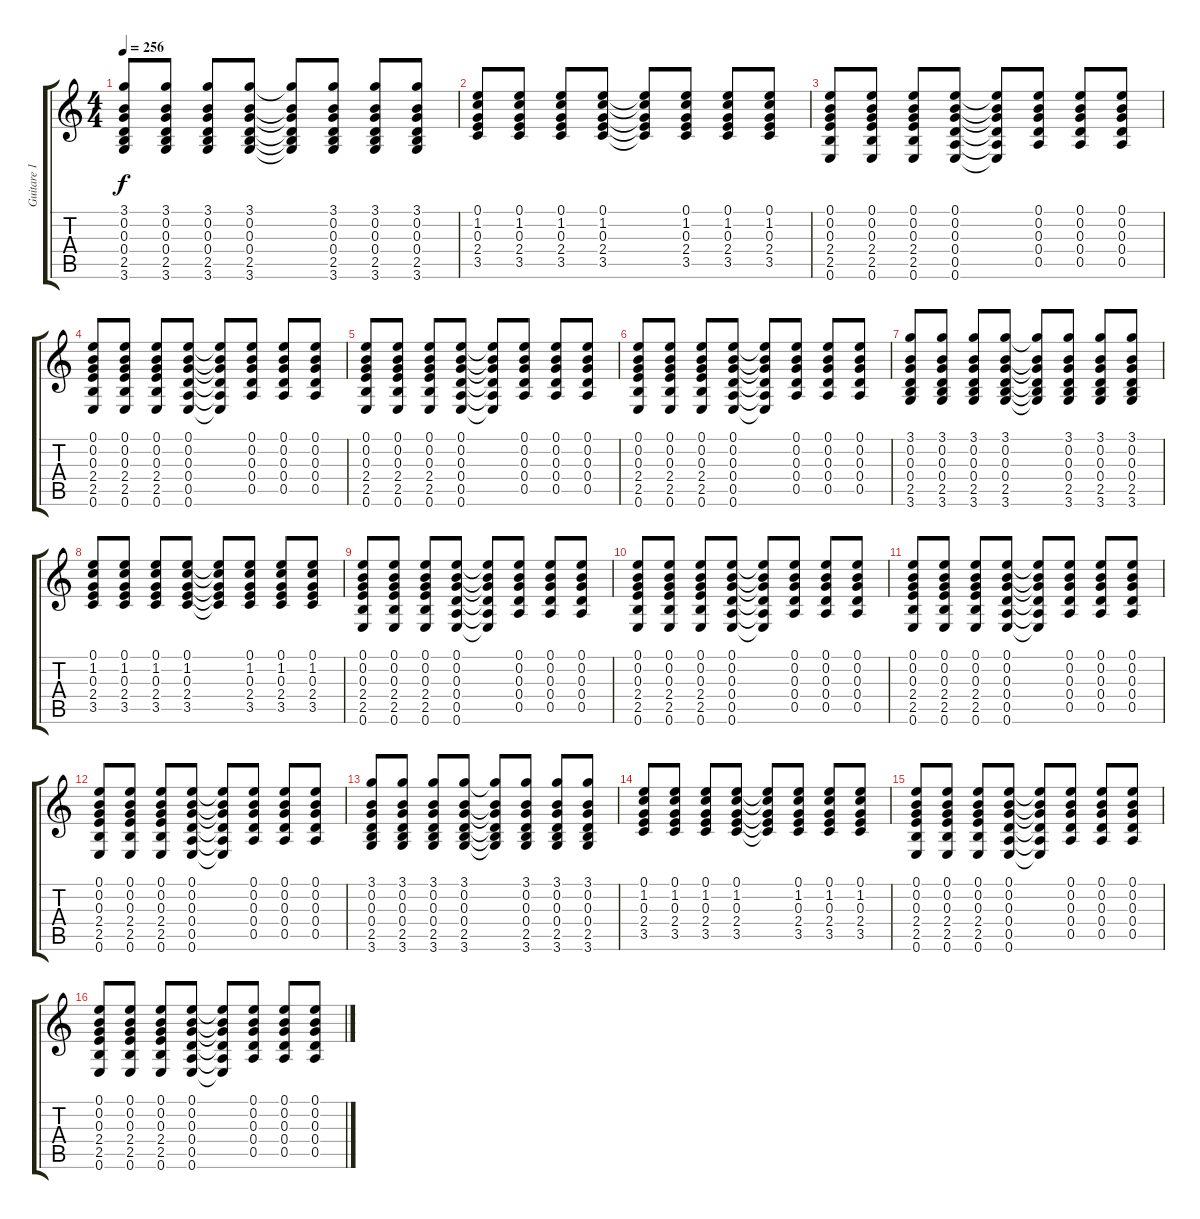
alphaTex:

\track ("Guitare 1" "Guitare 1") {instrument electricguitarclean}
\staff {score tabs}
\tuning (E4 B3 G3 D3 A2 E2) {hide}
\ts (4 4)
\tempo 256
\clef g2
\ks c
(3.1 0.2 0.3 0.4 2.5 3.6).8{dy f} (3.1 0.2 0.3 0.4 2.5 3.6).8 (3.1 0.2 0.3 0.4 2.5 3.6).8 (3.1 0.2 0.3 0.4 2.5 3.6).8 (3.1{t} 0.2{t} 0.3{t} 0.4{t} 2.5{t} 3.6{t}).8 (3.1 0.2 0.3 0.4 2.5 3.6).8 (3.1 0.2 0.3 0.4 2.5 3.6).8 (3.1 0.2 0.3 0.4 2.5 3.6).8 |
(0.1 1.2 0.3 2.4 3.5).8 (0.1 1.2 0.3 2.4 3.5).8 (0.1 1.2 0.3 2.4 3.5).8 (0.1 1.2 0.3 2.4 3.5).8 (0.1{t} 1.2{t} 0.3{t} 2.4{t} 3.5{t}).8 (0.1 1.2 0.3 2.4 3.5).8 (0.1 1.2 0.3 2.4 3.5).8 (0.1 1.2 0.3 2.4 3.5).8 |
(0.1 0.2 0.3 2.4 2.5 0.6).8 (0.1 0.2 0.3 2.4 2.5 0.6).8 (0.1 0.2 0.3 2.4 2.5 0.6).8 (0.1 0.2 0.3 0.4 0.5 0.6).8 (0.1{t} 0.2{t} 0.3{t} 0.4{t} 0.5{t} 0.6{t}).8 (0.1 0.2 0.3 0.4 0.5).8 (0.1 0.2 0.3 0.4 0.5).8 (0.1 0.2 0.3 0.4 0.5).8 |
(0.1 0.2 0.3 2.4 2.5 0.6).8 (0.1 0.2 0.3 2.4 2.5 0.6).8 (0.1 0.2 0.3 2.4 2.5 0.6).8 (0.1 0.2 0.3 0.4 0.5 0.6).8 (0.1{t} 0.2{t} 0.3{t} 0.4{t} 0.5{t} 0.6{t}).8 (0.1 0.2 0.3 0.4 0.5).8 (0.1 0.2 0.3 0.4 0.5).8 (0.1 0.2 0.3 0.4 0.5).8 |
(0.1 0.2 0.3 2.4 2.5 0.6).8 (0.1 0.2 0.3 2.4 2.5 0.6).8 (0.1 0.2 0.3 2.4 2.5 0.6).8 (0.1 0.2 0.3 0.4 0.5 0.6).8 (0.1{t} 0.2{t} 0.3{t} 0.4{t} 0.5{t} 0.6{t}).8 (0.1 0.2 0.3 0.4 0.5).8 (0.1 0.2 0.3 0.4 0.5).8 (0.1 0.2 0.3 0.4 0.5).8 |
(0.1 0.2 0.3 2.4 2.5 0.6).8 (0.1 0.2 0.3 2.4 2.5 0.6).8 (0.1 0.2 0.3 2.4 2.5 0.6).8 (0.1 0.2 0.3 0.4 0.5 0.6).8 (0.1{t} 0.2{t} 0.3{t} 0.4{t} 0.5{t} 0.6{t}).8 (0.1 0.2 0.3 0.4 0.5).8 (0.1 0.2 0.3 0.4 0.5).8 (0.1 0.2 0.3 0.4 0.5).8 |
(3.1 0.2 0.3 0.4 2.5 3.6).8 (3.1 0.2 0.3 0.4 2.5 3.6).8 (3.1 0.2 0.3 0.4 2.5 3.6).8 (3.1 0.2 0.3 0.4 2.5 3.6).8 (3.1{t} 0.2{t} 0.3{t} 0.4{t} 2.5{t} 3.6{t}).8 (3.1 0.2 0.3 0.4 2.5 3.6).8 (3.1 0.2 0.3 0.4 2.5 3.6).8 (3.1 0.2 0.3 0.4 2.5 3.6).8 |
(0.1 1.2 0.3 2.4 3.5).8 (0.1 1.2 0.3 2.4 3.5).8 (0.1 1.2 0.3 2.4 3.5).8 (0.1 1.2 0.3 2.4 3.5).8 (0.1{t} 1.2{t} 0.3{t} 2.4{t} 3.5{t}).8 (0.1 1.2 0.3 2.4 3.5).8 (0.1 1.2 0.3 2.4 3.5).8 (0.1 1.2 0.3 2.4 3.5).8 |
(0.1 0.2 0.3 2.4 2.5 0.6).8 (0.1 0.2 0.3 2.4 2.5 0.6).8 (0.1 0.2 0.3 2.4 2.5 0.6).8 (0.1 0.2 0.3 0.4 0.5 0.6).8 (0.1{t} 0.2{t} 0.3{t} 0.4{t} 0.5{t} 0.6{t}).8 (0.1 0.2 0.3 0.4 0.5).8 (0.1 0.2 0.3 0.4 0.5).8 (0.1 0.2 0.3 0.4 0.5).8 |
(0.1 0.2 0.3 2.4 2.5 0.6).8 (0.1 0.2 0.3 2.4 2.5 0.6).8 (0.1 0.2 0.3 2.4 2.5 0.6).8 (0.1 0.2 0.3 0.4 0.5 0.6).8 (0.1{t} 0.2{t} 0.3{t} 0.4{t} 0.5{t} 0.6{t}).8 (0.1 0.2 0.3 0.4 0.5).8 (0.1 0.2 0.3 0.4 0.5).8 (0.1 0.2 0.3 0.4 0.5).8 |
(0.1 0.2 0.3 2.4 2.5 0.6).8 (0.1 0.2 0.3 2.4 2.5 0.6).8 (0.1 0.2 0.3 2.4 2.5 0.6).8 (0.1 0.2 0.3 0.4 0.5 0.6).8 (0.1{t} 0.2{t} 0.3{t} 0.4{t} 0.5{t} 0.6{t}).8 (0.1 0.2 0.3 0.4 0.5).8 (0.1 0.2 0.3 0.4 0.5).8 (0.1 0.2 0.3 0.4 0.5).8 |
(0.1 0.2 0.3 2.4 2.5 0.6).8 (0.1 0.2 0.3 2.4 2.5 0.6).8 (0.1 0.2 0.3 2.4 2.5 0.6).8 (0.1 0.2 0.3 0.4 0.5 0.6).8 (0.1{t} 0.2{t} 0.3{t} 0.4{t} 0.5{t} 0.6{t}).8 (0.1 0.2 0.3 0.4 0.5).8 (0.1 0.2 0.3 0.4 0.5).8 (0.1 0.2 0.3 0.4 0.5).8 |
(3.1 0.2 0.3 0.4 2.5 3.6).8 (3.1 0.2 0.3 0.4 2.5 3.6).8 (3.1 0.2 0.3 0.4 2.5 3.6).8 (3.1 0.2 0.3 0.4 2.5 3.6).8 (3.1{t} 0.2{t} 0.3{t} 0.4{t} 2.5{t} 3.6{t}).8 (3.1 0.2 0.3 0.4 2.5 3.6).8 (3.1 0.2 0.3 0.4 2.5 3.6).8 (3.1 0.2 0.3 0.4 2.5 3.6).8 |
(0.1 1.2 0.3 2.4 3.5).8 (0.1 1.2 0.3 2.4 3.5).8 (0.1 1.2 0.3 2.4 3.5).8 (0.1 1.2 0.3 2.4 3.5).8 (0.1{t} 1.2{t} 0.3{t} 2.4{t} 3.5{t}).8 (0.1 1.2 0.3 2.4 3.5).8 (0.1 1.2 0.3 2.4 3.5).8 (0.1 1.2 0.3 2.4 3.5).8 |
(0.1 0.2 0.3 2.4 2.5 0.6).8 (0.1 0.2 0.3 2.4 2.5 0.6).8 (0.1 0.2 0.3 2.4 2.5 0.6).8 (0.1 0.2 0.3 0.4 0.5 0.6).8 (0.1{t} 0.2{t} 0.3{t} 0.4{t} 0.5{t} 0.6{t}).8 (0.1 0.2 0.3 0.4 0.5).8 (0.1 0.2 0.3 0.4 0.5).8 (0.1 0.2 0.3 0.4 0.5).8 |
(0.1 0.2 0.3 2.4 2.5 0.6).8 (0.1 0.2 0.3 2.4 2.5 0.6).8 (0.1 0.2 0.3 2.4 2.5 0.6).8 (0.1 0.2 0.3 0.4 0.5 0.6).8 (0.1{t} 0.2{t} 0.3{t} 0.4{t} 0.5{t} 0.6{t}).8 (0.1 0.2 0.3 0.4 0.5).8 (0.1 0.2 0.3 0.4 0.5).8 (0.1 0.2 0.3 0.4 0.5).8
